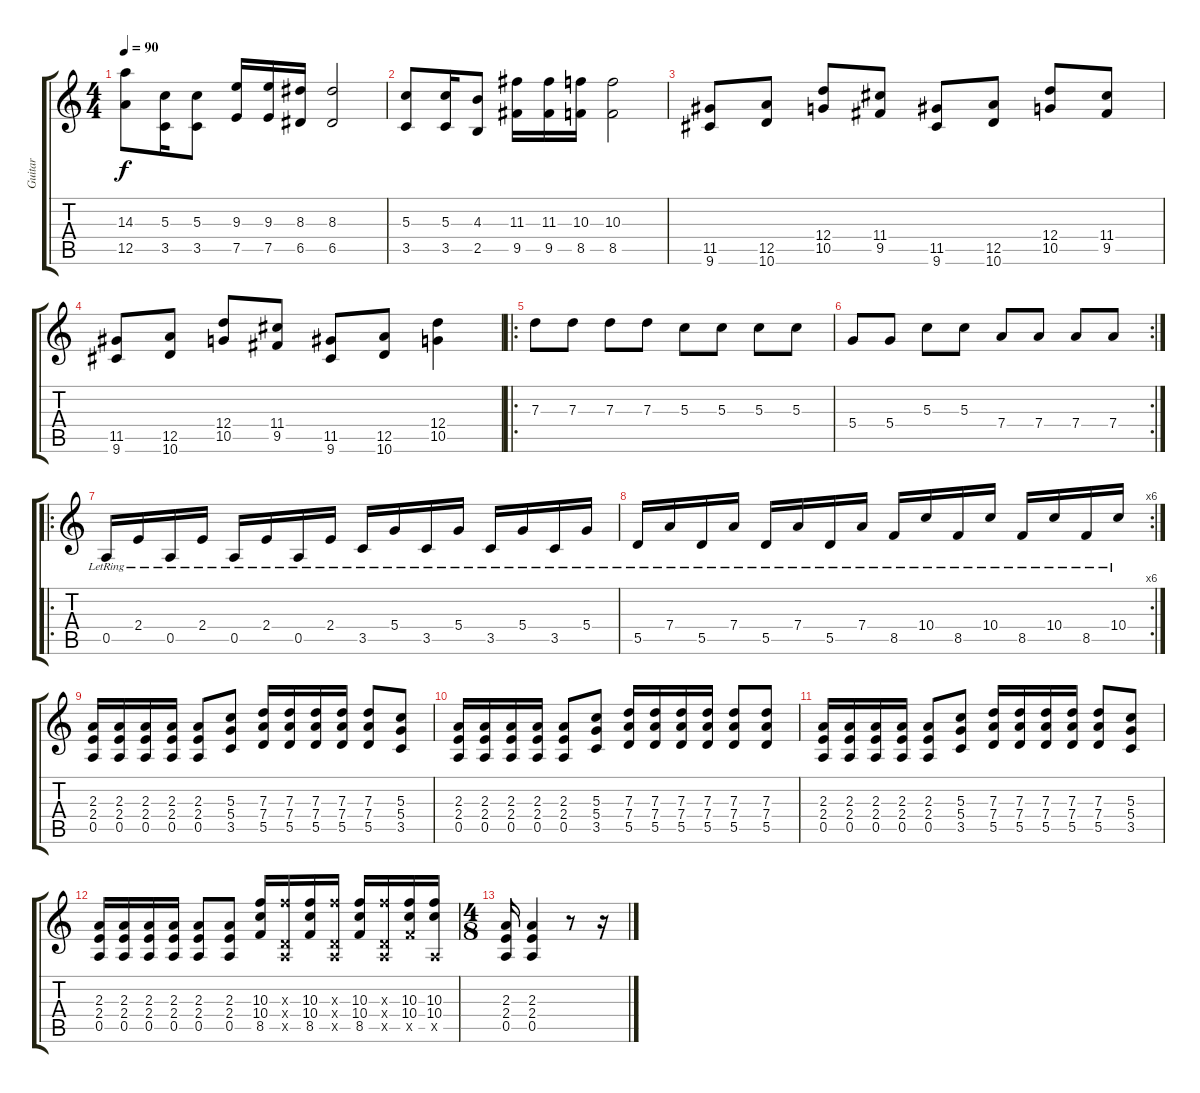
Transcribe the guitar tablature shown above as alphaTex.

\track ("Guitar" "Guitar") {instrument distortionguitar}
\staff {score tabs}
\tuning (E4 B3 G3 D3 A2 E2) {hide}
\ts (4 4)
\tempo 90
\clef g2
\ks c
(14.3 12.5).8{dy f} (5.3 3.5).16 (5.3 3.5).8 (9.3 7.5).16 (9.3 7.5).16 (8.3 6.5).16 (8.3 6.5).2 |
(5.3 3.5).8 (5.3 3.5).16 (4.3 2.5).8 (11.3 9.5).16 (11.3 9.5).16 (10.3 8.5).16 (10.3 8.5).2 |
(11.5 9.6).8 (12.5 10.6).8 (12.4 10.5).8 (11.4 9.5).8 (11.5 9.6).8 (12.5 10.6).8 (12.4 10.5).8 (11.4 9.5).8 |
(11.5 9.6).8 (12.5 10.6).8 (12.4 10.5).8 (11.4 9.5).8 (11.5 9.6).8 (12.5 10.6).8 (12.4 10.5).4 |
\ro
7.3.8 7.3.8 7.3.8 7.3.8 5.3.8 5.3.8 5.3.8 5.3.8 |
\rc 2
5.4.8 5.4.8 5.3.8 5.3.8 7.4.8 7.4.8 7.4.8 7.4.8 |
\ro
0.5{lr}.16 2.4{lr}.16 0.5{lr}.16 2.4{lr}.16 0.5{lr}.16 2.4{lr}.16 0.5{lr}.16 2.4{lr}.16 3.5{lr}.16 5.4{lr}.16 3.5{lr}.16 5.4{lr}.16 3.5{lr}.16 5.4{lr}.16 3.5{lr}.16 5.4{lr}.16 |
\rc 6
5.5{lr}.16 7.4{lr}.16 5.5{lr}.16 7.4{lr}.16 5.5{lr}.16 7.4{lr}.16 5.5{lr}.16 7.4{lr}.16 8.5{lr}.16 10.4{lr}.16 8.5{lr}.16 10.4{lr}.16 8.5{lr}.16 10.4{lr}.16 8.5{lr}.16 10.4{lr}.16 |
(2.3 2.4 0.5).16 (2.3 2.4 0.5).16 (2.3 2.4 0.5).16 (2.3 2.4 0.5).16 (2.3 2.4 0.5).8 (5.3 5.4 3.5).8 (7.3 7.4 5.5).16 (7.3 7.4 5.5).16 (7.3 7.4 5.5).16 (7.3 7.4 5.5).16 (7.3 7.4 5.5).8 (5.3 5.4 3.5).8 |
(2.3 2.4 0.5).16 (2.3 2.4 0.5).16 (2.3 2.4 0.5).16 (2.3 2.4 0.5).16 (2.3 2.4 0.5).8 (5.3 5.4 3.5).8 (7.3 7.4 5.5).16 (7.3 7.4 5.5).16 (7.3 7.4 5.5).16 (7.3 7.4 5.5).16 (7.3 7.4 5.5).8 (7.3 7.4 5.5).8 |
(2.3 2.4 0.5).16 (2.3 2.4 0.5).16 (2.3 2.4 0.5).16 (2.3 2.4 0.5).16 (2.3 2.4 0.5).8 (5.3 5.4 3.5).8 (7.3 7.4 5.5).16 (7.3 7.4 5.5).16 (7.3 7.4 5.5).16 (7.3 7.4 5.5).16 (7.3 7.4 5.5).8 (5.3 5.4 3.5).8 |
(2.3 2.4 0.5).16 (2.3 2.4 0.5).16 (2.3 2.4 0.5).16 (2.3 2.4 0.5).16 (2.3 2.4 0.5).8 (2.3 2.4 0.5).8 (10.3 10.4 8.5).16 (10.3{x} 0.4{x} 0.5{x}).16 (10.3 10.4 8.5).16 (10.3{x} 0.4{x} 0.5{x}).16 (10.3 10.4 8.5).16 (10.3{x} 0.4{x} 0.5{x}).16 (10.3 10.4 8.5{x}).16 (10.3 10.4 0.5{x}).16 |
\ts (4 8)
(2.3 2.4 0.5).16 (2.3 2.4 0.5).4 r.8 r.16
